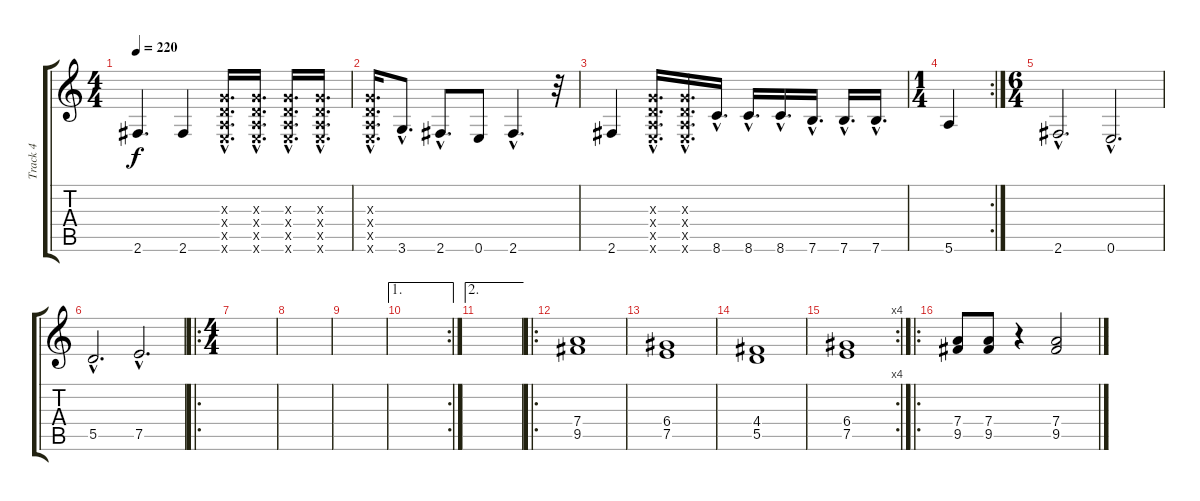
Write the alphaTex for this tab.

\track ("Track 4" "Track 4") {instrument electricbasspick}
\staff {score tabs}
\tuning (E4 B3 G3 D3 A2 E2) {hide}
\ts (4 4)
\tempo 220
\clef g2
\ks c
2.6.4{d dy f} 2.6.4 (0.3{hac x} 0.4{hac x} 0.5{hac x} 0.6{hac x}).16{d} (0.3{hac x} 0.4{hac x} 0.5{hac x} 0.6{hac x}).16{d} (0.3{hac x} 0.4{hac x} 0.5{hac x} 0.6{hac x}).16{d} (0.3{hac x} 0.4{hac x} 0.5{hac x} 0.6{hac x}).16{d} |
(0.3{hac x} 0.4{hac x} 0.5{hac x} 0.6{hac x}).16{d} 3.6{hac}.8{d} 2.6{hac}.8{d} 0.6.8 2.6{hac}.4{d} r.32 |
2.6.4 (0.3{hac x} 0.4{hac x} 0.5{hac x} 0.6{hac x}).16{d} (0.3{hac x} 0.4{hac x} 0.5{hac x} 0.6{hac x}).16{d} 8.6{hac}.16{d} 8.6{hac}.16{d} 8.6{hac}.16{d} 7.6{hac}.16{d} 7.6{hac}.16{d} 7.6{hac}.16{d} |
\rc 2
\ts (1 4)
5.6.4 |
\ts (6 4)
2.6{hac}.2{d} 0.6{hac}.2{d} |
5.5{hac}.2{d} 7.5{hac}.2{d} |
\ro
\ts (4 4)
|
|
|
\ae 1
\rc 2
|
\ae 2
|
\ro
(7.4 9.5).1 |
(6.4 7.5).1 |
(4.4 5.5).1 |
\rc 4
(6.4 7.5).1 |
\ro
(7.4 9.5).8 (7.4 9.5).8 r.4 (7.4 9.5).2
